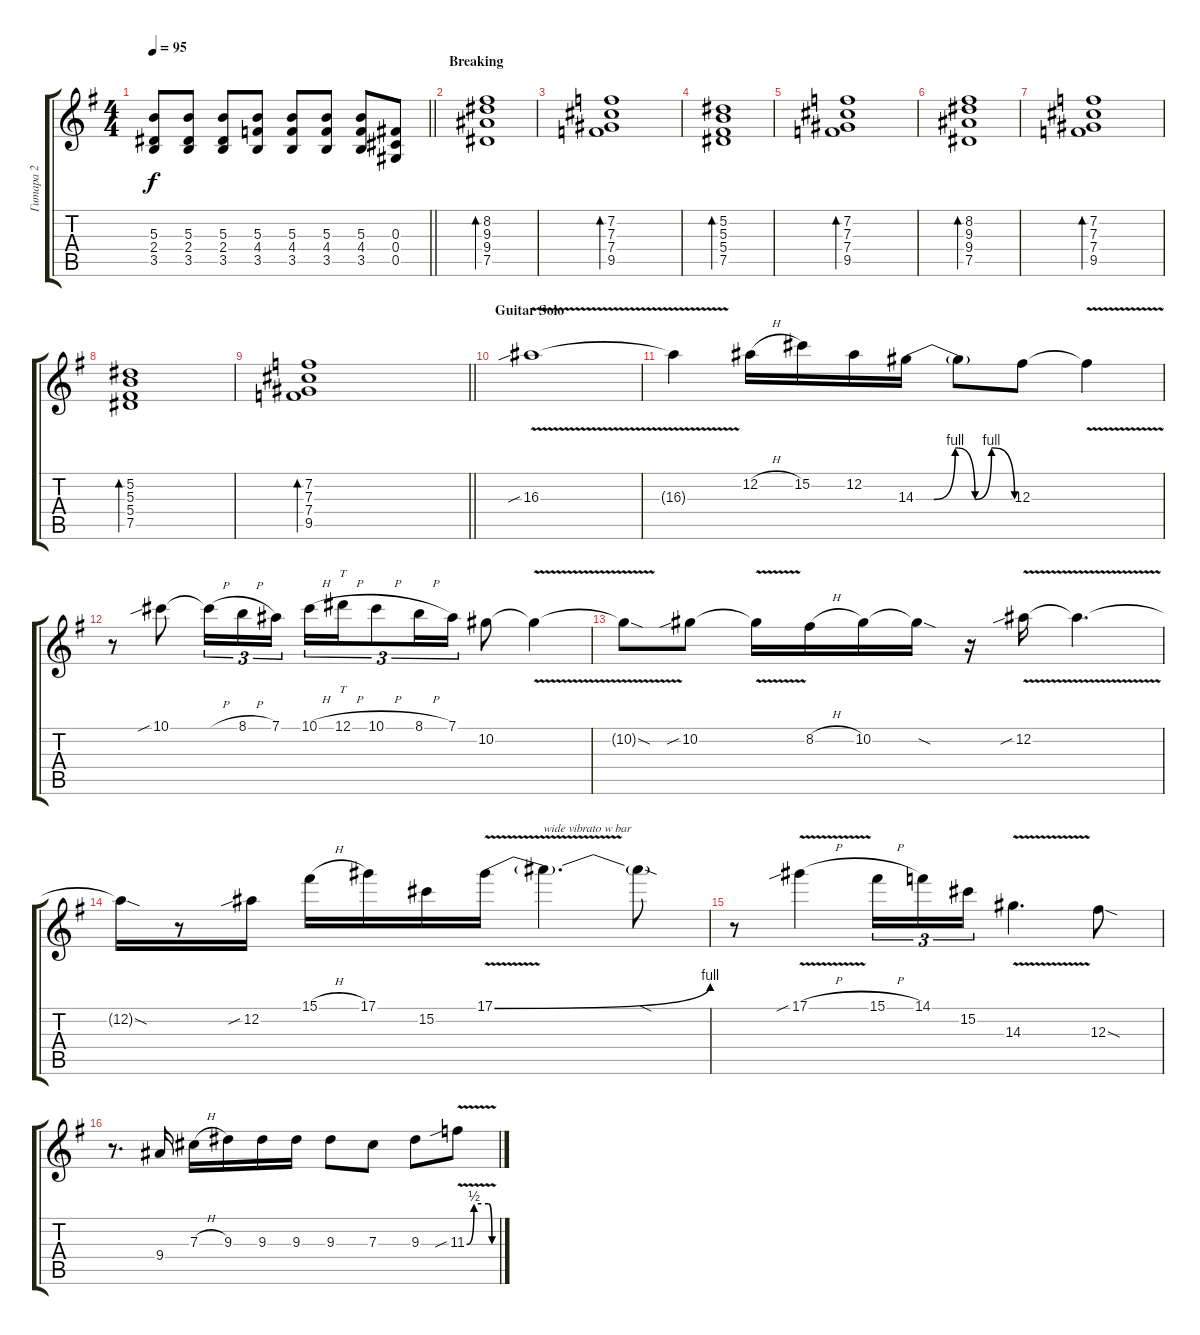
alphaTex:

\track ("Гитара 2" "Гитара 2") {instrument distortionguitar}
\staff {score tabs}
\tuning (Eb4 Bb3 Gb3 Db3 Ab2 Eb2) {hide}
\ts (4 4)
\tempo 95
\clef g2
\barLineRight lightlight
\ks eminor
(5.3 2.4 3.5).8{dy f} (5.3 2.4 3.5).8 (5.3 2.4 3.5).8 (5.3 4.4 3.5).8 (5.3 4.4 3.5).8 (5.3 4.4 3.5).8 (5.3 4.4 3.5).8 (0.3 0.4 0.5).8 |
\section ("" "Breaking")
(8.2 9.3 9.4 7.5).1{bd 120} |
(7.2 7.3 7.4 9.5).1{bd 120} |
(5.2 5.3 5.4 7.5).1{bd 120} |
(7.2 7.3 7.4 9.5).1{bd 120} |
(8.2 9.3 9.4 7.5).1{bd 120} |
(7.2 7.3 7.4 9.5).1{bd 120} |
(5.2 5.3 5.4 7.5).1{bd 120} |
\barLineRight lightlight
(7.2 7.3 7.4 9.5).1{bd 120} |
\section ("" "Guitar Solo ")
16.3{v sib}.1{volume 10} |
16.3{t}.4 12.2{h}.16 15.2.16 12.2.16 14.3{be (custom 0 0 11 0 24 4 36 0 46 4 60 0)}.16 14.3{t}.8 12.3.8 12.3{v t}.4 |
r.8 10.1{sib}.8 10.1{h t}.16{tu (3 2)} 8.1{h}.16{tu (3 2)} 7.1.16{tu (3 2) beam splitsecondary} 10.1{h}.16{tu (3 2)} 12.1{h}.16{tt tu (3 2)} 10.1{h}.8{tu (3 2)} 8.1{h}.16{tu (3 2)} 7.1.16{tu (3 2)} 10.2.8 10.2{v t}.4 |
10.2{sod t}.8 10.2{sib}.8 10.2{v t}.16 8.2{h}.16 10.2.16 10.2{sod t}.16 r.16 12.2{v sib}.16 12.2{t}.4{d} |
12.2{sod t}.16 r.8 12.2{sib}.16 15.1{h}.16 17.1.16 15.2.16 17.1{be (bend 0 0 60 4) v}.16 17.1{t}.4{d txt "wide vibrato w bar"} 17.1{sod t}.8 |
r.8 17.1{v sib h}.4 15.1{h}.16{tu (3 2)} 14.1.16{tu (3 2)} 15.2.16{tu (3 2)} 14.3{v}.4{d} 12.3{sod}.8 |
r.8{d} 9.4.16 7.3{h}.16 9.3.16 9.3.16 9.3.16 9.3.8 7.3.8 9.3.8 11.3{be (custom 0 0 15 2 45 2 52 0 60 0) v sib}.8
